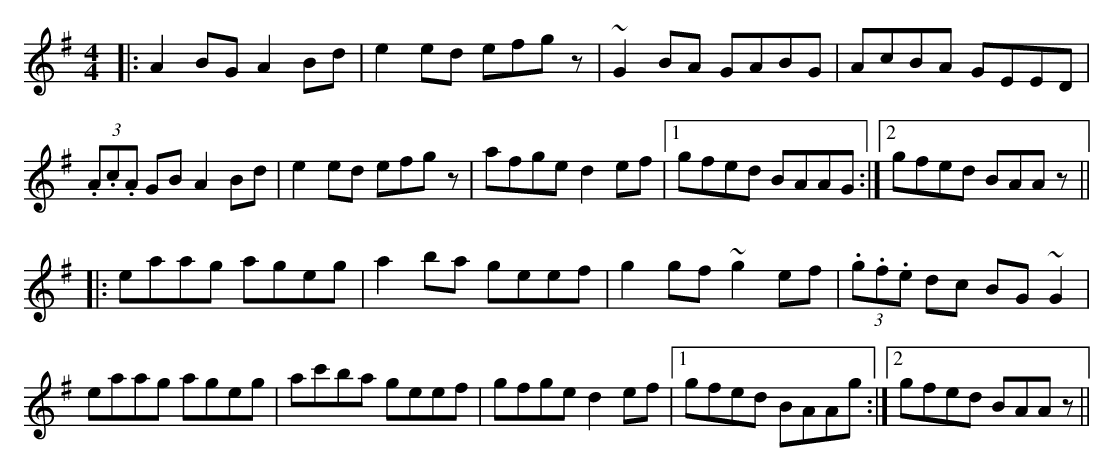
X:1
M:4/4
K:Ador
|:A2BG A2Bd|e2ed efgz|~G2BA GABG|AcBA GEED|
(3.A.c.A GB A2Bd|e2ed efgz|afge d2ef|1 gfed BAAG:|2 gfed BAAz||
|:eaag ageg|a2 ba geef|g2gf ~g2ef|(3.g.f.e dc BG~G2|
eaag ageg|ac'ba geef|gfge d2ef|1 gfed BAAg:|2 gfed BAAz||
